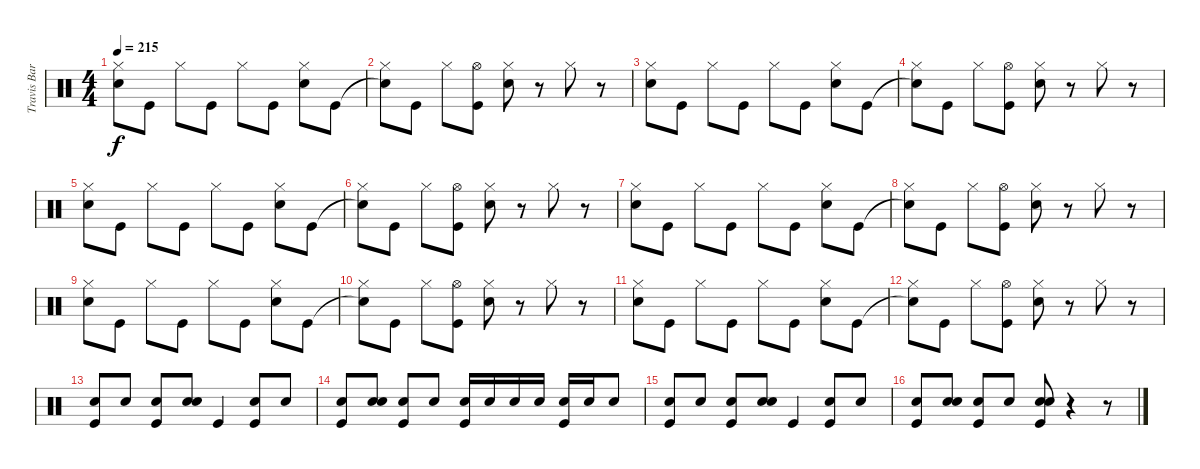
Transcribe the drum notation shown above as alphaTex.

\track ("Travis Barker (Drums)" "Travis Bar") {instrument percussion}
\staff {score}
\articulation defaults
\ts (4 4)
\tempo 215
\clef neutral
\ks c
("Electric Snare (hit)" "Hi-Hat (closed)").8{dy f} "Kick (hit)".8 "Hi-Hat (closed)".8 "Kick (hit)".8 "Hi-Hat (closed)".8 "Kick (hit)".8 ("Electric Snare (hit)" "Hi-Hat (closed)").8 "Kick (hit)".8 |
("Snare (hit)"{t} "Hi-Hat (closed)").8 "Kick (hit)".8 "Hi-Hat (closed)".8 ("Kick (hit)" "Hi-Hat (open)").8 ("Electric Snare (hit)" "Hi-Hat (closed)").8 r.8 "Hi-Hat (closed)".8 r.8 |
("Electric Snare (hit)" "Hi-Hat (closed)").8 "Kick (hit)".8 "Hi-Hat (closed)".8 "Kick (hit)".8 "Hi-Hat (closed)".8 "Kick (hit)".8 ("Electric Snare (hit)" "Hi-Hat (closed)").8 "Kick (hit)".8 |
("Snare (hit)"{t} "Hi-Hat (closed)").8 "Kick (hit)".8 "Hi-Hat (closed)".8 ("Kick (hit)" "Hi-Hat (open)").8 ("Electric Snare (hit)" "Hi-Hat (closed)").8 r.8 "Hi-Hat (closed)".8 r.8 |
("Electric Snare (hit)" "Hi-Hat (closed)").8 "Kick (hit)".8 "Hi-Hat (closed)".8 "Kick (hit)".8 "Hi-Hat (closed)".8 "Kick (hit)".8 ("Electric Snare (hit)" "Hi-Hat (closed)").8 "Kick (hit)".8 |
("Snare (hit)"{t} "Hi-Hat (closed)").8 "Kick (hit)".8 "Hi-Hat (closed)".8 ("Kick (hit)" "Hi-Hat (open)").8 ("Electric Snare (hit)" "Hi-Hat (closed)").8 r.8 "Hi-Hat (closed)".8 r.8 |
("Electric Snare (hit)" "Hi-Hat (closed)").8 "Kick (hit)".8 "Hi-Hat (closed)".8 "Kick (hit)".8 "Hi-Hat (closed)".8 "Kick (hit)".8 ("Electric Snare (hit)" "Hi-Hat (closed)").8 "Kick (hit)".8 |
("Snare (hit)"{t} "Hi-Hat (closed)").8 "Kick (hit)".8 "Hi-Hat (closed)".8 ("Kick (hit)" "Hi-Hat (open)").8 ("Electric Snare (hit)" "Hi-Hat (closed)").8 r.8 "Hi-Hat (closed)".8 r.8 |
("Electric Snare (hit)" "Hi-Hat (closed)").8 "Kick (hit)".8 "Hi-Hat (closed)".8 "Kick (hit)".8 "Hi-Hat (closed)".8 "Kick (hit)".8 ("Electric Snare (hit)" "Hi-Hat (closed)").8 "Kick (hit)".8 |
("Snare (hit)"{t} "Hi-Hat (closed)").8 "Kick (hit)".8 "Hi-Hat (closed)".8 ("Kick (hit)" "Hi-Hat (open)").8 ("Electric Snare (hit)" "Hi-Hat (closed)").8 r.8 "Hi-Hat (closed)".8 r.8 |
("Electric Snare (hit)" "Hi-Hat (closed)").8 "Kick (hit)".8 "Hi-Hat (closed)".8 "Kick (hit)".8 "Hi-Hat (closed)".8 "Kick (hit)".8 ("Electric Snare (hit)" "Hi-Hat (closed)").8 "Kick (hit)".8 |
("Snare (hit)"{t} "Hi-Hat (closed)").8 "Kick (hit)".8 "Hi-Hat (closed)".8 ("Kick (hit)" "Hi-Hat (open)").8 ("Electric Snare (hit)" "Hi-Hat (closed)").8 r.8 "Hi-Hat (closed)".8 r.8 |
("Electric Snare (hit)" "Kick (hit)").8 "Electric Snare (hit)".8 ("Electric Snare (hit)" "Kick (hit)").8 ("Electric Snare (hit)" "Electric Snare (hit)").8 "Kick (hit)".4 ("Electric Snare (hit)" "Kick (hit)").8 "Electric Snare (hit)".8 |
("Electric Snare (hit)" "Kick (hit)").8 ("Electric Snare (hit)" "Electric Snare (hit)").8 ("Electric Snare (hit)" "Kick (hit)").8 "Electric Snare (hit)".8 ("Electric Snare (hit)" "Kick (hit)").16 "Electric Snare (hit)".16 "Electric Snare (hit)".16 "Electric Snare (hit)".16 ("Electric Snare (hit)" "Kick (hit)").16 "Electric Snare (hit)".16 "Electric Snare (hit)".8 |
("Electric Snare (hit)" "Kick (hit)").8 "Electric Snare (hit)".8 ("Electric Snare (hit)" "Kick (hit)").8 ("Electric Snare (hit)" "Electric Snare (hit)").8 "Kick (hit)".4 ("Electric Snare (hit)" "Kick (hit)").8 "Electric Snare (hit)".8 |
("Electric Snare (hit)" "Kick (hit)").8 ("Electric Snare (hit)" "Electric Snare (hit)").8 ("Electric Snare (hit)" "Kick (hit)").8 "Electric Snare (hit)".8 ("Electric Snare (hit)" "Electric Snare (hit)" "Kick (hit)").8 r.4 r.8
